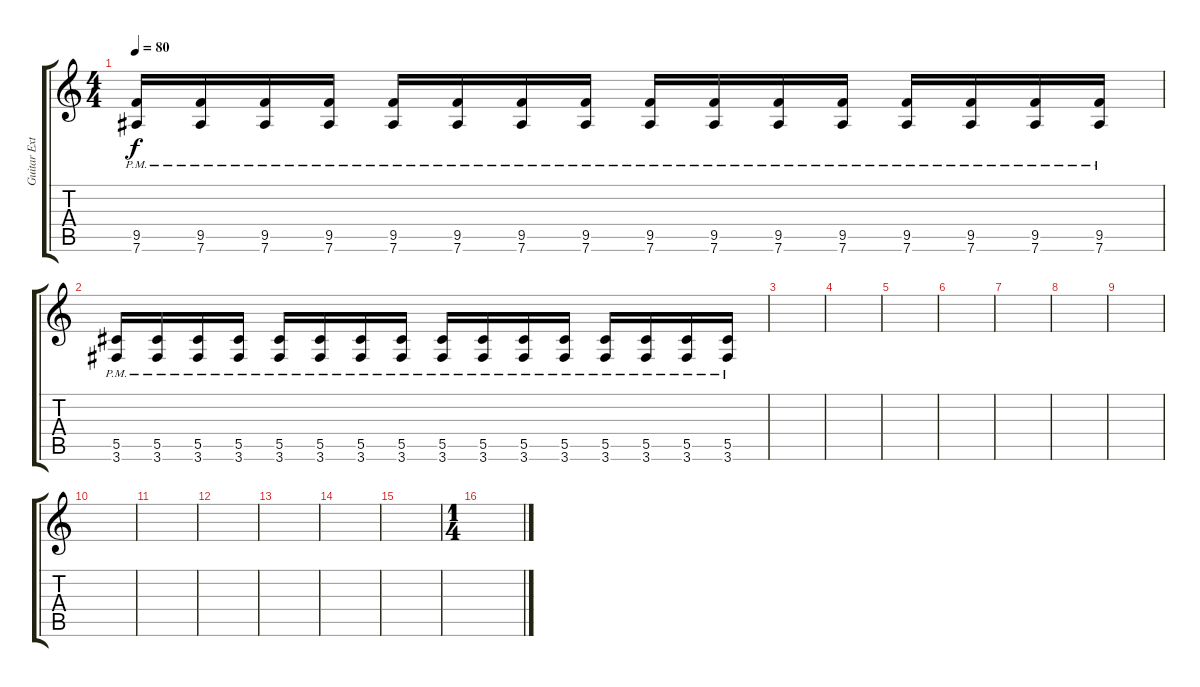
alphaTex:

\track ("Guitar Extras" "Guitar Ext") {instrument overdrivenguitar}
\staff {score tabs}
\tuning (Eb4 Bb3 Gb3 Db3 Ab2 Eb2) {hide}
\ts (4 4)
\tempo 80
\clef g2
\ks c
(9.5{pm} 7.6{pm}).16{dy f} (9.5{pm} 7.6{pm}).16 (9.5{pm} 7.6{pm}).16 (9.5{pm} 7.6{pm}).16 (9.5{pm} 7.6{pm}).16 (9.5{pm} 7.6{pm}).16 (9.5{pm} 7.6{pm}).16 (9.5{pm} 7.6{pm}).16 (9.5{pm} 7.6{pm}).16 (9.5{pm} 7.6{pm}).16 (9.5{pm} 7.6{pm}).16 (9.5{pm} 7.6{pm}).16 (9.5{pm} 7.6{pm}).16 (9.5{pm} 7.6{pm}).16 (9.5{pm} 7.6{pm}).16 (9.5{pm} 7.6{pm}).16 |
(5.5{pm} 3.6{pm}).16 (5.5{pm} 3.6{pm}).16 (5.5{pm} 3.6{pm}).16 (5.5{pm} 3.6{pm}).16 (5.5{pm} 3.6{pm}).16 (5.5{pm} 3.6{pm}).16 (5.5{pm} 3.6{pm}).16 (5.5{pm} 3.6{pm}).16 (5.5{pm} 3.6{pm}).16 (5.5{pm} 3.6{pm}).16 (5.5{pm} 3.6{pm}).16 (5.5{pm} 3.6{pm}).16 (5.5{pm} 3.6{pm}).16 (5.5{pm} 3.6{pm}).16 (5.5{pm} 3.6{pm}).16 (5.5{pm} 3.6{pm}).16 |
|
|
|
|
|
|
|
|
|
|
|
|
|
\ts (1 4)
